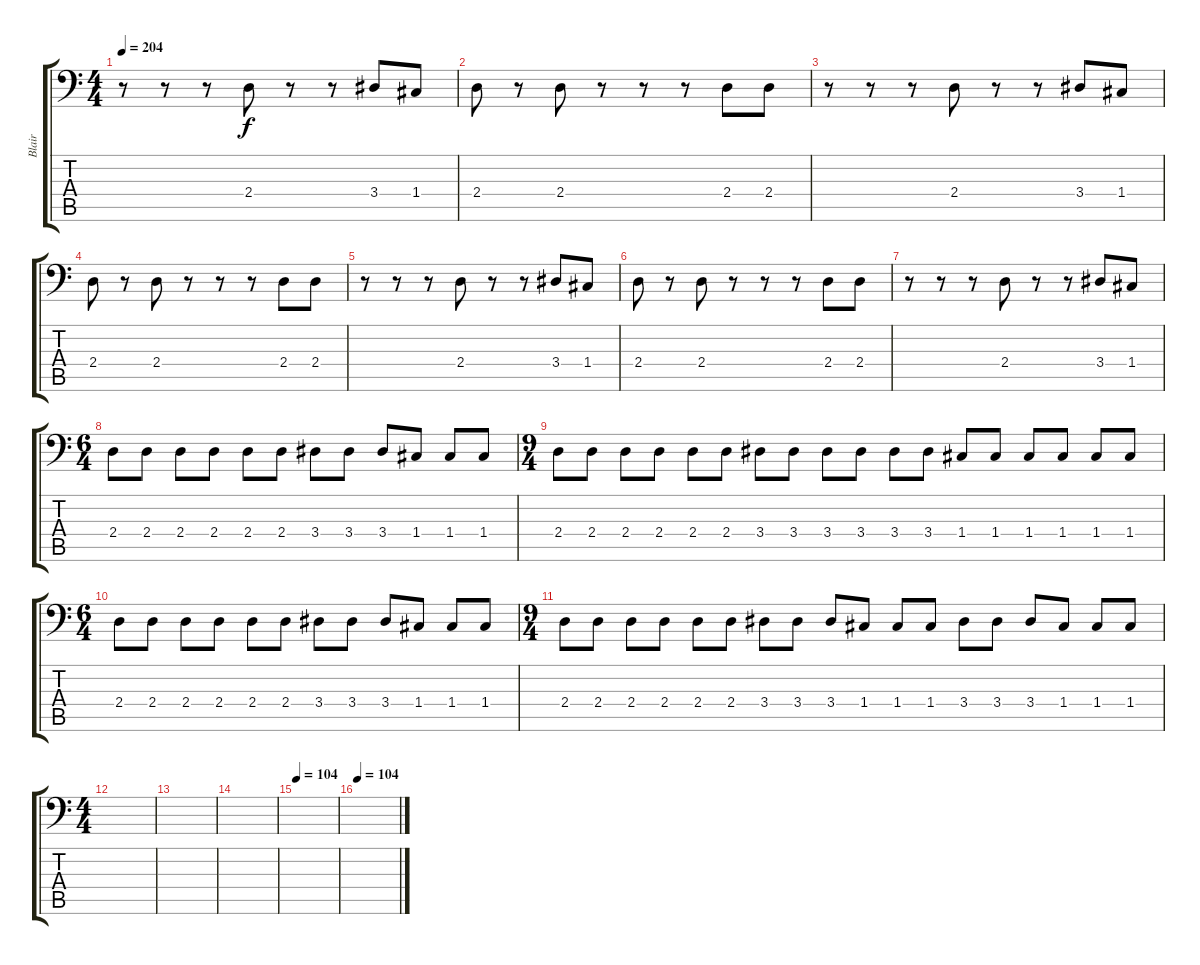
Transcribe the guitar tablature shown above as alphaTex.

\track ("Blair" "Blair") {instrument electricbasspick}
\staff {score tabs}
\tuning (D3 A2 F2 C2 G1 C1) {hide}
\ts (4 4)
\tempo 204
\clef f4
\ks c
r.8{dy f} r.8 r.8 2.4.8 r.8 r.8 3.4.8 1.4.8 |
2.4.8 r.8 2.4.8 r.8 r.8 r.8 2.4.8 2.4.8 |
r.8 r.8 r.8 2.4.8 r.8 r.8 3.4.8 1.4.8 |
2.4.8 r.8 2.4.8 r.8 r.8 r.8 2.4.8 2.4.8 |
r.8 r.8 r.8 2.4.8 r.8 r.8 3.4.8 1.4.8 |
2.4.8 r.8 2.4.8 r.8 r.8 r.8 2.4.8 2.4.8 |
r.8 r.8 r.8 2.4.8 r.8 r.8 3.4.8 1.4.8 |
\ts (6 4)
2.4.8 2.4.8 2.4.8 2.4.8 2.4.8 2.4.8 3.4.8 3.4.8 3.4.8 1.4.8 1.4.8 1.4.8 |
\ts (9 4)
2.4.8 2.4.8 2.4.8 2.4.8 2.4.8 2.4.8 3.4.8 3.4.8 3.4.8 3.4.8 3.4.8 3.4.8 1.4.8 1.4.8 1.4.8 1.4.8 1.4.8 1.4.8 |
\ts (6 4)
2.4.8 2.4.8 2.4.8 2.4.8 2.4.8 2.4.8 3.4.8 3.4.8 3.4.8 1.4.8 1.4.8 1.4.8 |
\ts (9 4)
2.4.8 2.4.8 2.4.8 2.4.8 2.4.8 2.4.8 3.4.8 3.4.8 3.4.8 1.4.8 1.4.8 1.4.8 3.4.8 3.4.8 3.4.8 1.4.8 1.4.8 1.4.8 |
\ts (4 4)
|
|
|
\tempo 104
|
\tempo 104
